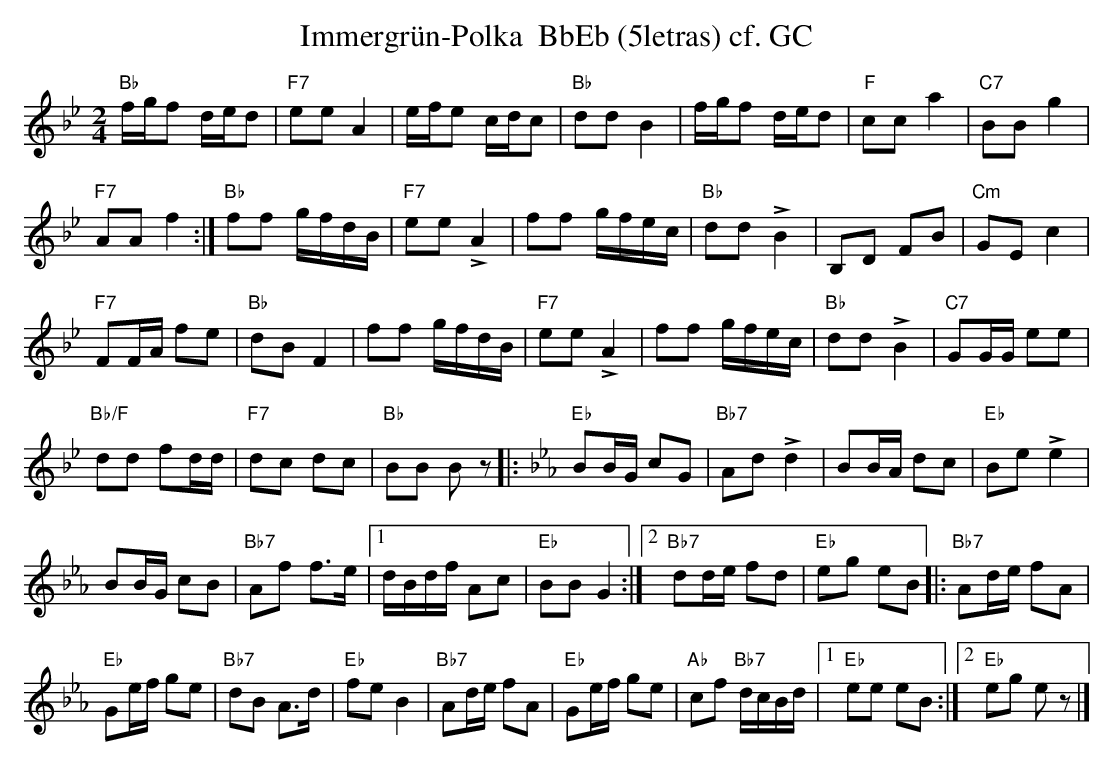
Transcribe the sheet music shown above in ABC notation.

X:1
T:Immergrün-Polka  BbEb (5letras) cf. GC
M:2/4
L:1/16
K:Bbmaj%%MIDI gchordon
"Bb"fgf2 ded2 | "F7"e2e2 A4 | efe2 cdc2 | "Bb"d2d2B4 | fgf2 ded2 | "F"c2c2a4 | "C7"B2B2g4 |
"F7"A2A2f4 :| "Bb"f2f2 gfdB | "F7"e2e2 !>!A4 | f2f2 gfec | "Bb"d2d2 !>!B4 | B,2D2 F2B2 | "Cm"G2E2c4 |
"F7"F2FA f2e2 | "Bb"d2B2F4 | f2f2 gfdB | "F7"e2e2 !>!A4 | f2f2 gfec | "Bb"d2d2 !>!B4 | "C7"G2GG e2e2 |
"Bb/F"d2d2 f2dd | "F7"d2c2 d2c2 | "Bb"B2B2 B2z2 |: [K:Ebmaj]"Eb"B2BG c2G2 | "Bb7"A2d2 !>!d4 | B2BA d2c2 | "Eb"B2e2 !>!e4 |
B2BG c2B2 | "Bb7"A2f2 f3e |1 dBdf A2c2 | "Eb"B2B2G4 :|2 "Bb7"d2de f2d2 | "Eb"e2g2 e2B2 |: "Bb7"A2de f2A2 |
"Eb"G2ef g2e2 | "Bb7"d2B2 A3d | "Eb"f2e2B4 | "Bb7"A2de f2A2 | "Eb"G2ef g2e2 | "Ab"c2f2 "Bb7"dcBd |1 "Eb"e2e2 e2B2 :|2 "Eb"e2g2 e2z2 |]
